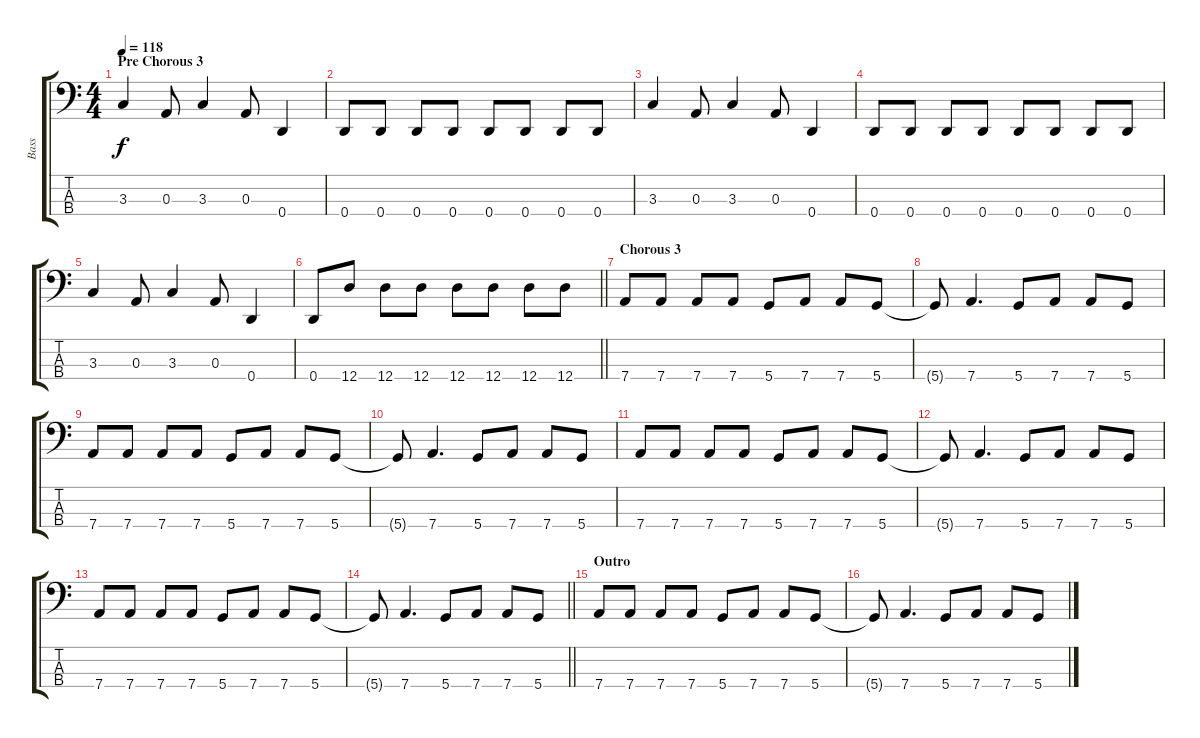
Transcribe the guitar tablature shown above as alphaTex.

\track ("Bass" "Bass") {instrument electricbassfinger}
\staff {score tabs}
\tuning (G2 D2 A1 D1) {hide}
\ts (4 4)
\section ("" "Pre Chorous 3")
\tempo 118
\clef f4
\ks c
3.3.4{dy f} 0.3.8 3.3.4 0.3.8 0.4.4 |
0.4.8 0.4.8 0.4.8 0.4.8 0.4.8 0.4.8 0.4.8 0.4.8 |
3.3.4 0.3.8 3.3.4 0.3.8 0.4.4 |
0.4.8 0.4.8 0.4.8 0.4.8 0.4.8 0.4.8 0.4.8 0.4.8 |
3.3.4 0.3.8 3.3.4 0.3.8 0.4.4 |
\barLineRight lightlight
0.4.8 12.4.8 12.4.8 12.4.8 12.4.8 12.4.8 12.4.8 12.4.8 |
\section ("" "Chorous 3")
7.4.8 7.4.8 7.4.8 7.4.8 5.4.8 7.4.8 7.4.8 5.4.8 |
5.4{t}.8 7.4.4{d} 5.4.8 7.4.8 7.4.8 5.4.8 |
7.4.8 7.4.8 7.4.8 7.4.8 5.4.8 7.4.8 7.4.8 5.4.8 |
5.4{t}.8 7.4.4{d} 5.4.8 7.4.8 7.4.8 5.4.8 |
7.4.8 7.4.8 7.4.8 7.4.8 5.4.8 7.4.8 7.4.8 5.4.8 |
5.4{t}.8 7.4.4{d} 5.4.8 7.4.8 7.4.8 5.4.8 |
7.4.8 7.4.8 7.4.8 7.4.8 5.4.8 7.4.8 7.4.8 5.4.8 |
\barLineRight lightlight
5.4{t}.8 7.4.4{d} 5.4.8 7.4.8 7.4.8 5.4.8 |
\section ("" "Outro")
7.4.8 7.4.8 7.4.8 7.4.8 5.4.8 7.4.8 7.4.8 5.4.8 |
5.4{t}.8 7.4.4{d} 5.4.8 7.4.8 7.4.8 5.4.8
